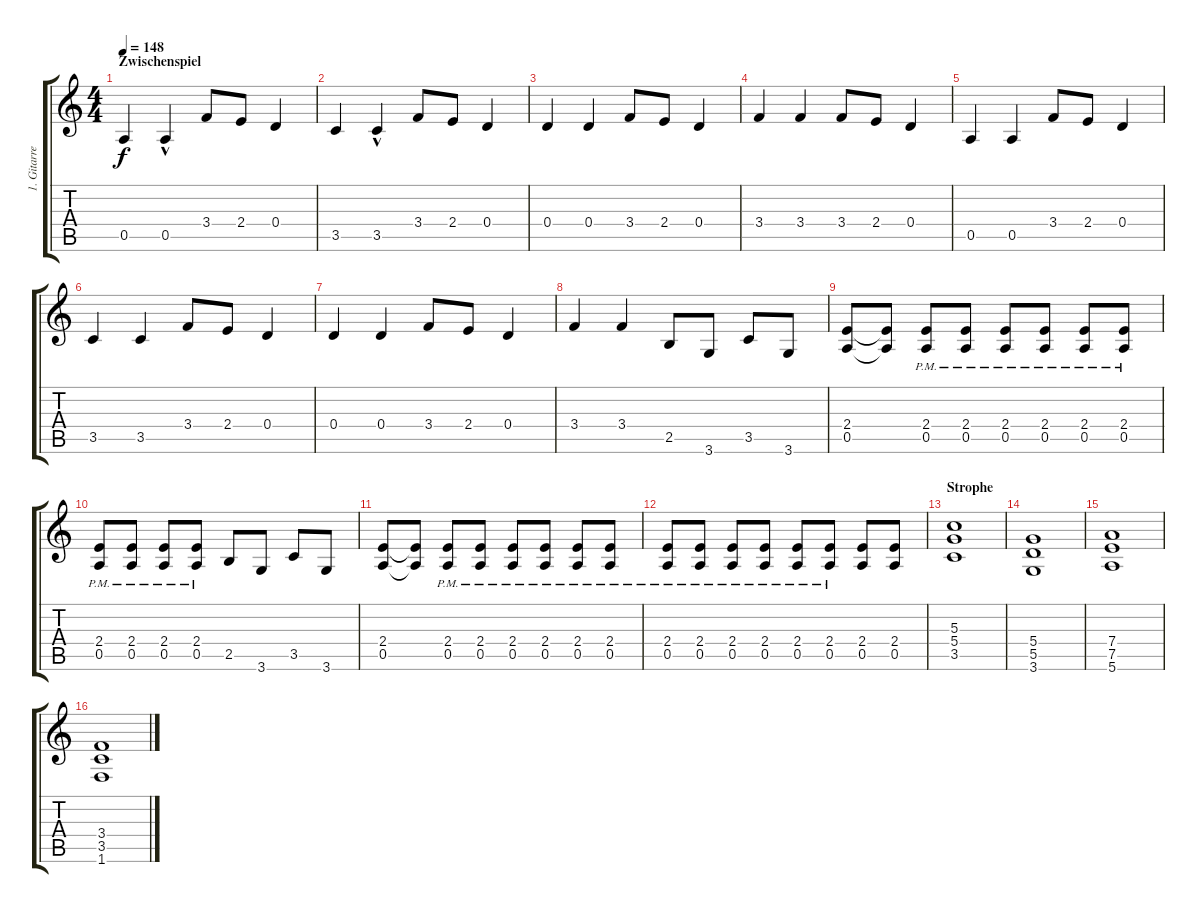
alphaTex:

\track ("1. Gitarre" "1. Gitarre") {instrument distortionguitar}
\staff {score tabs}
\tuning (E4 B3 G3 D3 A2 E2) {hide}
\ts (4 4)
\section ("" "Zwischenspiel")
\tempo 148
\clef g2
\ks c
0.5.4{dy f} 0.5{hac}.4 3.4.8 2.4.8 0.4.4 |
3.5.4 3.5{hac}.4 3.4.8 2.4.8 0.4.4 |
0.4.4 0.4.4 3.4.8 2.4.8 0.4.4 |
3.4.4 3.4.4 3.4.8 2.4.8 0.4.4 |
0.5.4 0.5.4 3.4.8 2.4.8 0.4.4 |
3.5.4 3.5.4 3.4.8 2.4.8 0.4.4 |
0.4.4 0.4.4 3.4.8 2.4.8 0.4.4 |
3.4.4 3.4.4 2.5.8 3.6.8 3.5.8 3.6.8 |
(2.4 0.5).8 (2.4{t} 0.5{t}).8 (2.4{pm} 0.5{pm}).8 (2.4{pm} 0.5{pm}).8 (2.4{pm} 0.5{pm}).8 (2.4{pm} 0.5{pm}).8 (2.4{pm} 0.5{pm}).8 (2.4{pm} 0.5{pm}).8 |
(2.4{pm} 0.5{pm}).8 (2.4{pm} 0.5{pm}).8 (2.4{pm} 0.5{pm}).8 (2.4{pm} 0.5{pm}).8 2.5.8 3.6.8 3.5.8 3.6.8 |
(2.4 0.5).8 (2.4{t} 0.5{t}).8 (2.4{pm} 0.5{pm}).8 (2.4{pm} 0.5{pm}).8 (2.4{pm} 0.5{pm}).8 (2.4{pm} 0.5{pm}).8 (2.4{pm} 0.5{pm}).8 (2.4{pm} 0.5{pm}).8 |
(2.4{pm} 0.5{pm}).8 (2.4{pm} 0.5{pm}).8 (2.4{pm} 0.5{pm}).8 (2.4{pm} 0.5{pm}).8 (2.4{pm} 0.5{pm}).8 (2.4{pm} 0.5{pm}).8 (2.4 0.5).8 (2.4 0.5).8 |
\section ("" "Strophe")
(5.3 5.4 3.5).1 |
(5.4 5.5 3.6).1 |
(7.4 7.5 5.6).1 |
(3.4 3.5 1.6).1
